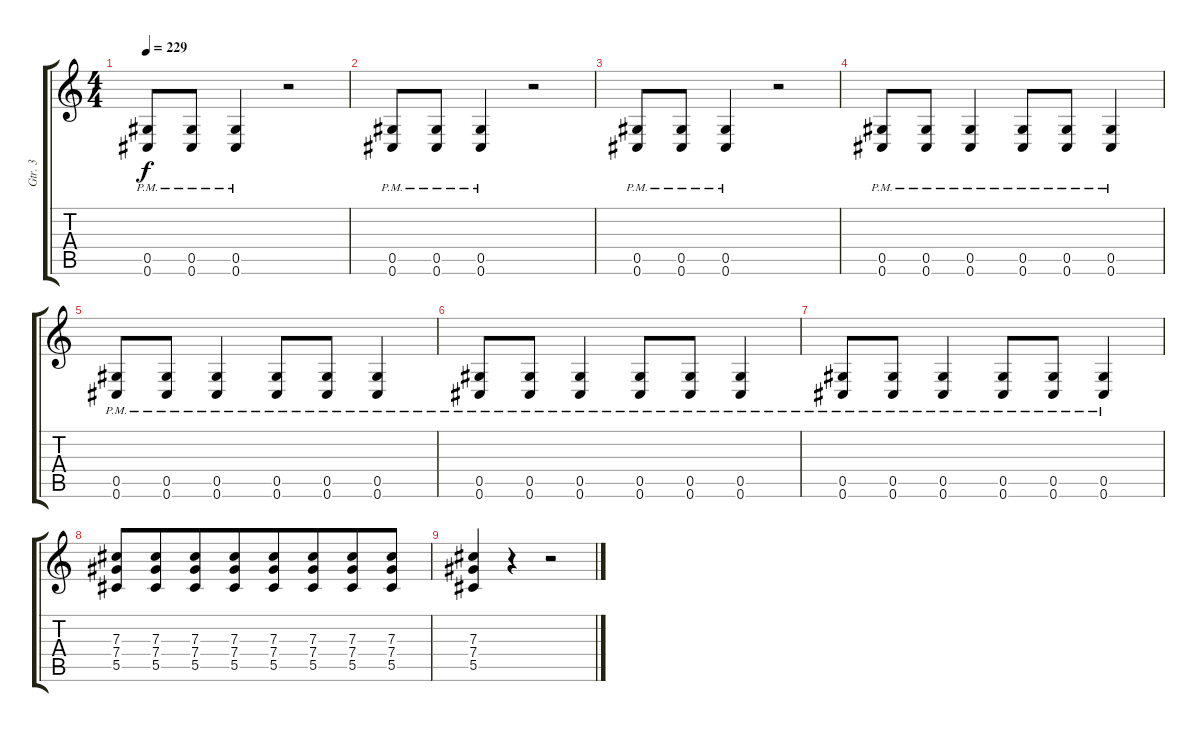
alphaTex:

\track ("Gtr. 3" "Gtr. 3") {instrument electricbasspick}
\staff {score tabs}
\tuning (Eb4 Bb3 Gb3 Db3 Ab2 Db2) {hide}
\ts (4 4)
\tempo 229
\clef g2
\ks c
(0.5{pm} 0.6{pm}).8{dy f} (0.5{pm} 0.6{pm}).8 (0.5{pm} 0.6{pm}).4 r.2 |
(0.5{pm} 0.6{pm}).8 (0.5{pm} 0.6{pm}).8 (0.5{pm} 0.6{pm}).4 r.2 |
(0.5{pm} 0.6{pm}).8 (0.5{pm} 0.6{pm}).8 (0.5{pm} 0.6{pm}).4 r.2 |
(0.5{pm} 0.6{pm}).8 (0.5{pm} 0.6{pm}).8 (0.5{pm} 0.6{pm}).4 (0.5{pm} 0.6{pm}).8 (0.5{pm} 0.6{pm}).8 (0.5{pm} 0.6{pm}).4 |
(0.5{pm} 0.6{pm}).8 (0.5{pm} 0.6{pm}).8 (0.5{pm} 0.6{pm}).4 (0.5{pm} 0.6{pm}).8 (0.5{pm} 0.6{pm}).8 (0.5{pm} 0.6{pm}).4 |
(0.5{pm} 0.6{pm}).8 (0.5{pm} 0.6{pm}).8 (0.5{pm} 0.6{pm}).4 (0.5{pm} 0.6{pm}).8 (0.5{pm} 0.6{pm}).8 (0.5{pm} 0.6{pm}).4 |
(0.5{pm} 0.6{pm}).8 (0.5{pm} 0.6{pm}).8 (0.5{pm} 0.6{pm}).4 (0.5{pm} 0.6{pm}).8 (0.5{pm} 0.6{pm}).8 (0.5{pm} 0.6{pm}).4 |
(7.3 7.4 5.5).8 (7.3 7.4 5.5).8{beam merge} (7.3 7.4 5.5).8 (7.3 7.4 5.5).8{beam merge} (7.3 7.4 5.5).8 (7.3 7.4 5.5).8{beam merge} (7.3 7.4 5.5).8 (7.3 7.4 5.5).8 |
(7.3 7.4 5.5).4 r.4 r.2
